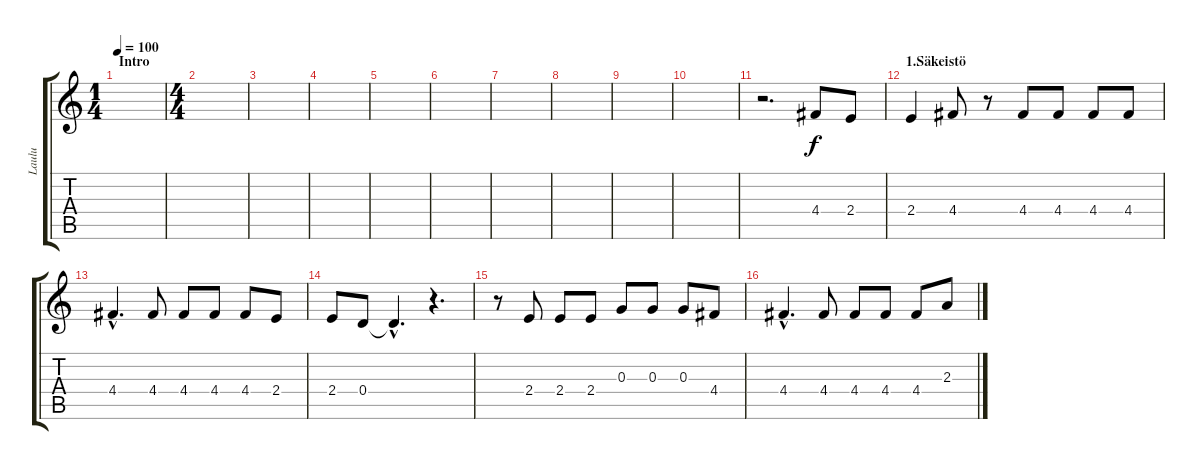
\track ("Laulu" "Laulu") {instrument acousticguitarsteel}
\staff {score tabs}
\tuning (E4 B3 G3 D3 A2 E2) {hide}
\ts (1 4)
\section ("" "Intro")
\tempo 100
\clef g2
\ks c
|
\ts (4 4)
|
|
|
|
|
|
|
|
|
r.2{d} 4.4.8 2.4.8 |
\section ("" "1.Säkeistö")
2.4.4 4.4.8 r.8 4.4.8 4.4.8 4.4.8 4.4.8 |
4.4{hac}.4{d} 4.4.8 4.4.8 4.4.8 4.4.8 2.4.8 |
2.4.8 0.4.8 0.4{hac t}.4{d} r.4{d} |
r.8 2.4.8 2.4.8 2.4.8 0.3.8 0.3.8 0.3.8 4.4.8 |
4.4{hac}.4{d} 4.4.8 4.4.8 4.4.8 4.4.8 2.3.8
